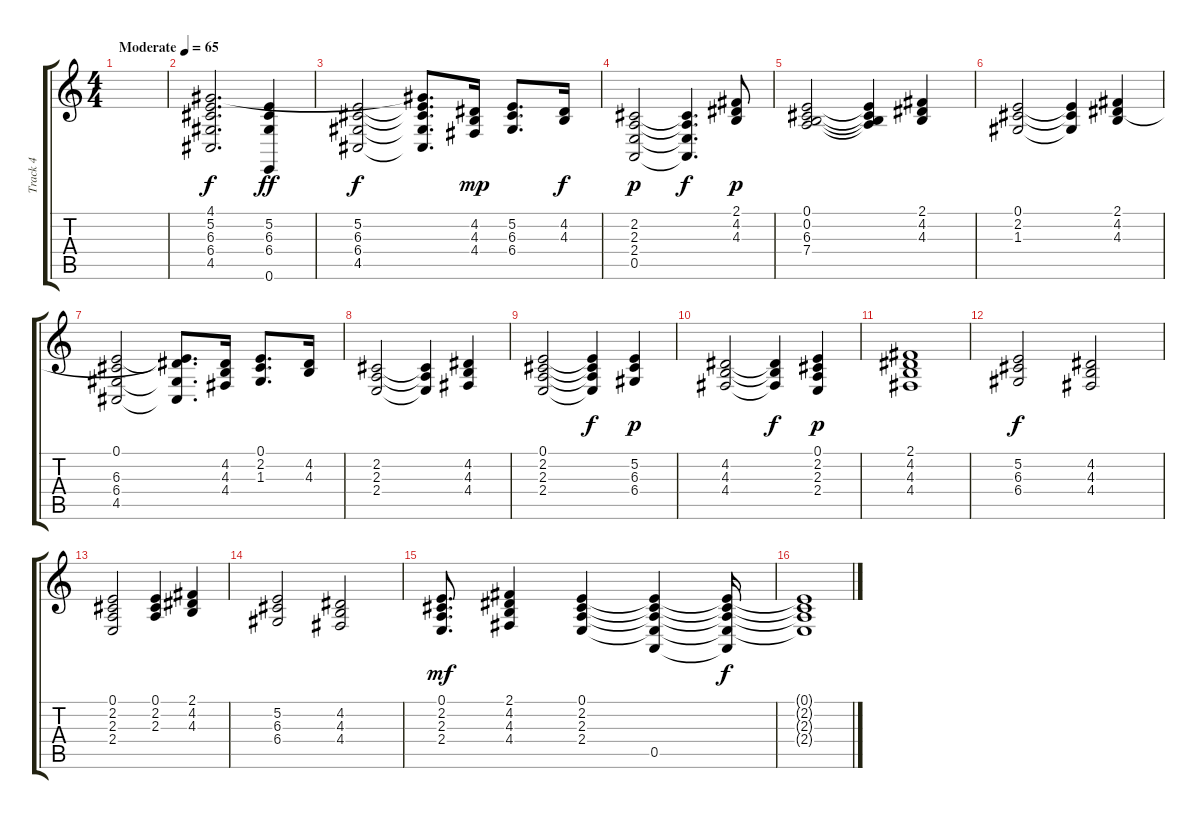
\track ("Track 4" "Track 4") {instrument pad2warm}
\staff {score tabs}
\tuning (E4 B3 G3 D3 A2 E2) {hide}
\ts (4 4)
\tempo (65 "Moderate")
\clef g2
\ks c
|
(4.1 5.2 6.3 6.4 4.5).2{d} (5.2 6.3 6.4 0.6).4{dy ff} |
(5.2 6.3 6.4 4.5).2{dy f} (4.1{t} 5.2{t} 6.3{t} 6.4{t} 4.5{t}).8{d} (4.2 4.3 4.4).16{dy mp} (5.2 6.3 6.4).8{d} (4.2 4.3).16{dy f} |
(2.2 2.3 2.4 0.5).2{dy p volume 9 instrument drawbarorgan} (2.2{t} 2.3{t} 2.4{t} 0.5{t}).4{d dy f} (2.1 4.2 4.3).8{dy p} |
(0.1 0.2 6.3 7.4).2 (0.1{t} 0.2{t} 6.3{t} 7.4{t}).4 (2.1 4.2 4.3).4 |
(0.1 2.2 1.3).2 (0.1{t} 2.2{t} 1.3{t}).4 (2.1 4.2 4.3).4 |
(0.1 6.3 6.4 4.5).2 (0.1{t} 4.2{t} 6.4{t} 4.5{t}).8{d} (4.2 4.3 4.4).16 (0.1 2.2 1.3).8{d} (4.2 4.3).16 |
(2.2 2.3 2.4).2 (2.2{t} 2.3{t} 2.4{t}).4 (4.2 4.3 4.4).4 |
(0.1 2.2 2.3 2.4).2 (0.1{t} 2.2{t} 2.3{t} 2.4{t}).4{dy f} (5.2 6.3 6.4).4{dy p} |
(4.2 4.3 4.4).2 (4.2{t} 4.3{t} 4.4{t}).4{dy f} (0.1 2.2 2.3 2.4).4{dy p} |
(2.1 4.2 4.3 4.4).1 |
(5.2 6.3 6.4).2{dy f instrument pad8sweep} (4.2 4.3 4.4).2 |
(0.1 2.2 2.3 2.4).2 (0.1 2.2 2.3).4 (2.1 4.2 4.3).4 |
(5.2 6.3 6.4).2 (4.2 4.3 4.4).2 |
(0.1 2.2 2.3 2.4).8{d dy mf instrument pad2warm} (2.1 4.2 4.3 4.4).4 (0.1 2.2 2.3 2.4).4 (0.1{t} 2.2{t} 2.3{t} 2.4{t} 0.5).4 (0.1{t} 2.2{t} 2.3{t} 2.4{t} 0.5{t}).16{dy f} |
(0.1{t} 2.2{t} 2.3{t} 2.4{t}).1
